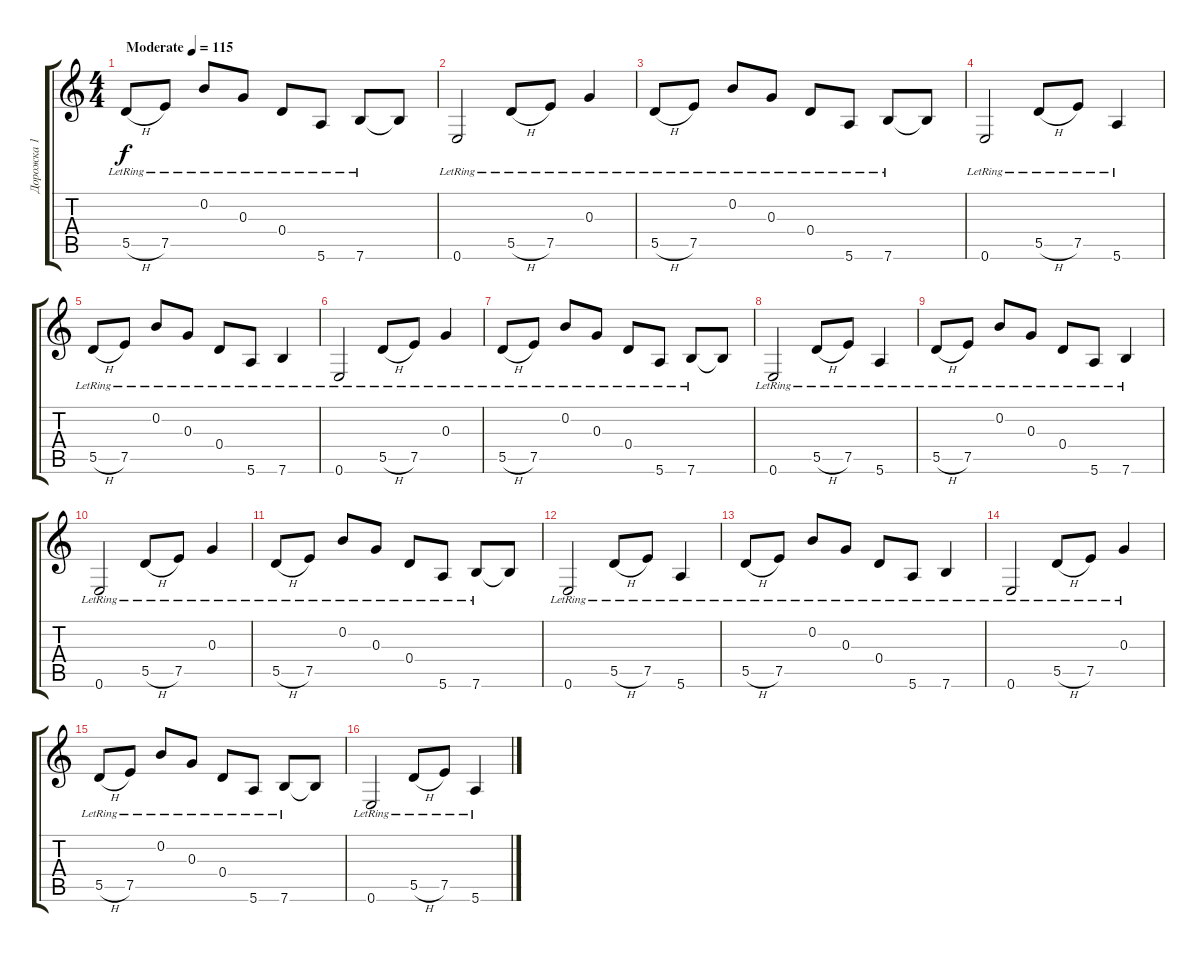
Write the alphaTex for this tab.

\track ("Дорожка 1" "Дорожка 1") {instrument acousticguitarsteel}
\staff {score tabs}
\tuning (E4 B3 G3 D3 A2 E2) {hide}
\ts (4 4)
\tempo (115 "Moderate")
\clef g2
\ks c
5.5{h lr}.8{dy f instrument acousticguitarsteel} 7.5{lr}.8 0.2{lr}.8 0.3{lr}.8 0.4{lr}.8 5.6{lr}.8 7.6{lr}.8 7.6{t}.8 |
0.6{lr}.2 5.5{h lr}.8 7.5{lr}.8 0.3{lr}.4 |
5.5{h lr}.8 7.5{lr}.8 0.2{lr}.8 0.3{lr}.8 0.4{lr}.8 5.6{lr}.8 7.6{lr}.8 7.6{t}.8 |
0.6{lr}.2 5.5{h lr}.8 7.5{lr}.8 5.6{lr}.4 |
5.5{h lr}.8 7.5{lr}.8 0.2{lr}.8 0.3{lr}.8 0.4{lr}.8 5.6{lr}.8 7.6{lr}.4 |
0.6{lr}.2 5.5{h lr}.8 7.5{lr}.8 0.3{lr}.4 |
5.5{h lr}.8 7.5{lr}.8 0.2{lr}.8 0.3{lr}.8 0.4{lr}.8 5.6{lr}.8 7.6{lr}.8 7.6{t}.8 |
0.6{lr}.2 5.5{h lr}.8 7.5{lr}.8 5.6{lr}.4 |
5.5{h lr}.8 7.5{lr}.8 0.2{lr}.8 0.3{lr}.8 0.4{lr}.8 5.6{lr}.8 7.6{lr}.4 |
0.6{lr}.2 5.5{h lr}.8 7.5{lr}.8 0.3{lr}.4 |
5.5{h lr}.8 7.5{lr}.8 0.2{lr}.8 0.3{lr}.8 0.4{lr}.8 5.6{lr}.8 7.6{lr}.8 7.6{t}.8 |
0.6{lr}.2 5.5{h lr}.8 7.5{lr}.8 5.6{lr}.4 |
5.5{h lr}.8 7.5{lr}.8 0.2{lr}.8 0.3{lr}.8 0.4{lr}.8 5.6{lr}.8 7.6{lr}.4 |
0.6{lr}.2 5.5{h lr}.8 7.5{lr}.8 0.3{lr}.4 |
5.5{h lr}.8 7.5{lr}.8 0.2{lr}.8 0.3{lr}.8 0.4{lr}.8 5.6{lr}.8 7.6{lr}.8 7.6{t}.8 |
0.6{lr}.2 5.5{h lr}.8 7.5{lr}.8 5.6{lr}.4
